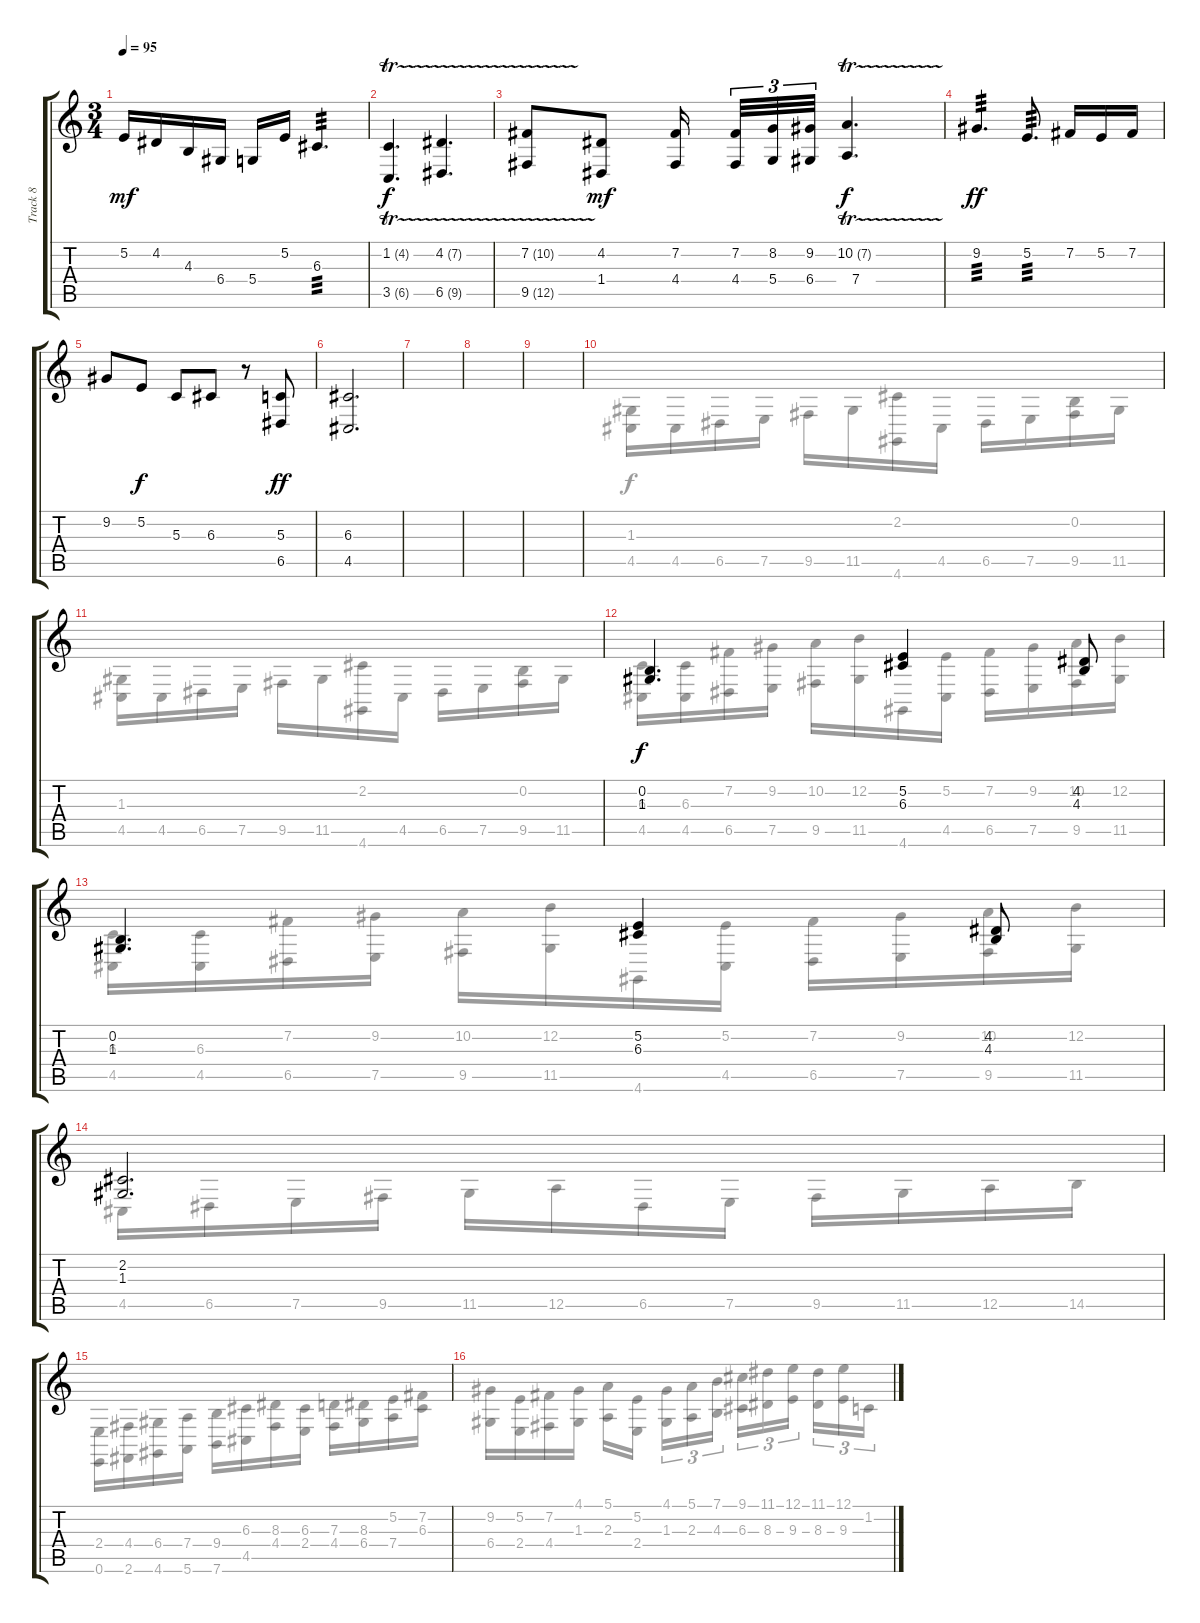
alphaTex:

\track ("Track 8" "Track 8") {instrument orchestralharp}
\staff {score tabs}
\tuning (E4 B3 G3 D3 A2 E2) {hide}
\voice
\ts (3 4)
\tempo 95
\clef g2
\ks c
5.2.16{dy mf} 4.2.16 4.3.16 6.4.16 5.4.16 5.2.16 6.3.4{d tp 3} |
(1.2{tr (4 32)} 3.5{tr (6 32)}).4{d dy f} (4.2{tr (7 32)} 6.5{tr (9 32)}).4{d} |
(7.2{tr (10 32)} 9.5{tr (12 32)}).8 (4.2 1.4).8{dy mf} (7.2 4.4).16{beam splitsecondary} (7.2 4.4).32{tu (3 2)} (8.2 5.4).32{tu (3 2)} (9.2 6.4).32{tu (3 2)} (10.2{tr (7 32)} 7.4).4{d dy f} |
9.2.4{d tp 3 dy ff} 5.2.8{d tp 3} 7.2.16 5.2.16 7.2.16 |
9.2.8 5.2.8{dy f} 5.3.8 6.3.8 r.8 (5.3 6.5).8{dy ff} |
(6.3 4.5).2{d} |
|
|
|
|
|
(0.2 1.3).4{d dy f} (5.2 6.3).4 (4.2 4.3).8 |
(0.2 1.3).4{d} (5.2 6.3).4 (4.2 4.3).8 |
(2.2 1.3).2{d} |
|
\voice
\clef g2
\ottava regular
\simile none
\ks c
|
|
|
|
|
|
|
|
|
(1.3 4.5).16 4.5.16 6.5.16 7.5.16 9.5.16 11.5.16 (2.2 4.6).16 4.5.16 6.5.16 7.5.16 (0.2 9.5).16 11.5.16 |
(1.3 4.5).16 4.5.16 6.5.16 7.5.16 9.5.16 11.5.16 (2.2 4.6).16 4.5.16 6.5.16 7.5.16 (0.2 9.5).16 11.5.16 |
(6.3 4.5).16{dy f} (6.3 4.5).16 (7.2 6.5).16 (9.2 7.5).16 (10.2 9.5).16 (12.2 11.5).16 4.6.16 (5.2 4.5).16 (7.2 6.5).16 (9.2 7.5).16 (10.2 9.5).16 (12.2 11.5).16 |
(6.3 4.5).16 (6.3 4.5).16 (7.2 6.5).16 (9.2 7.5).16 (10.2 9.5).16 (12.2 11.5).16 4.6.16 (5.2 4.5).16 (7.2 6.5).16 (9.2 7.5).16 (10.2 9.5).16 (12.2 11.5).16 |
4.5.16 6.5.16 7.5.16 9.5.16 11.5.16 12.5.16 6.5.16 7.5.16 9.5.16 11.5.16 12.5.16 14.5.16 |
(2.4 0.6).16 (4.4 2.6).16 (6.4 4.6).16 (7.4 5.6).16 (9.4 7.6).16 (6.3 4.5).16 (8.3 4.4).16 (6.3 2.4).16 (7.3 4.4).16 (8.3 6.4).16 (5.2 7.4).16 (7.2 6.3).16 |
(9.2 6.4).16 (5.2 2.4).16 (7.2 4.4).16 (4.1 1.3).16 (5.1 2.3).16 (5.2 2.4).16{beam splitsecondary} (4.1 1.3).16{tu (3 2)} (5.1 2.3).16{tu (3 2)} (7.1 4.3).16{tu (3 2)} (9.1 6.3).16{tu (3 2)} (11.1 8.3).16{tu (3 2)} (12.1 9.3).16{tu (3 2) beam splitsecondary} (11.1 8.3).16{tu (3 2)} (12.1 9.3).16{tu (3 2)} 1.2.16{tu (3 2)}
